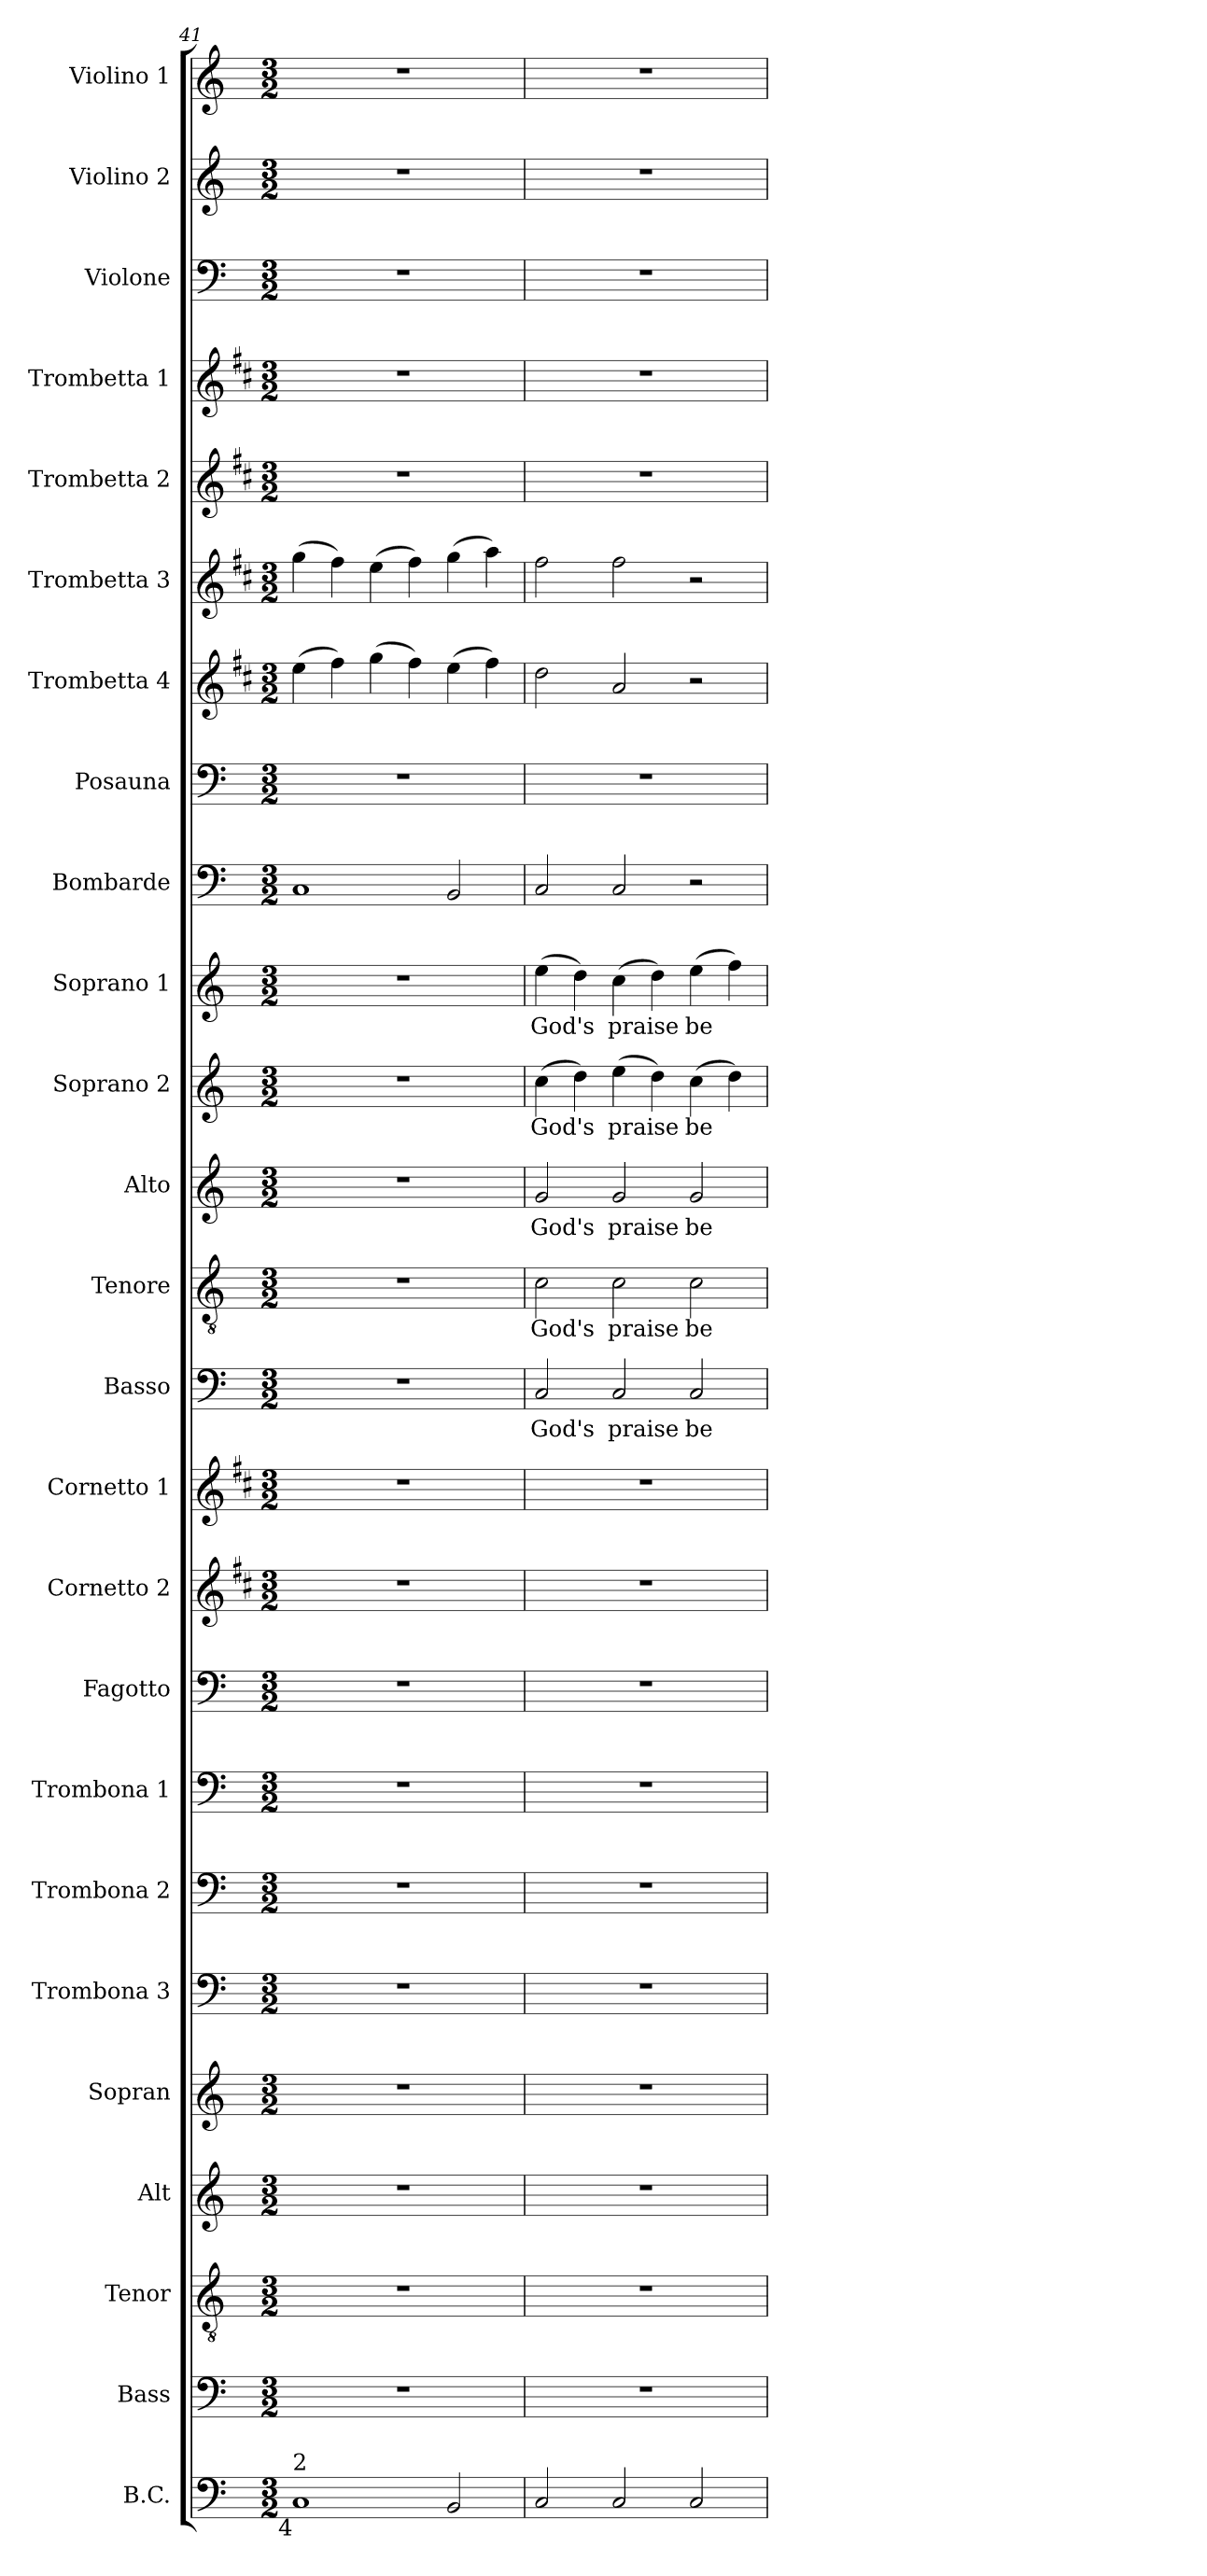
**kern	**kern	**kern	**kern	**kern	**kern	**kern	**kern	**kern	**kern	**kern	**kern	**text	**kern	**text	**kern	**text	**kern	**text	**kern	**text	**kern	**kern	**kern	**kern	**kern	**kern	**kern	**kern	**kern
*part25	*part24	*part23	*part22	*part21	*part20	*part19	*part18	*part17	*part16	*part15	*part14	*part14	*part13	*part13	*part12	*part12	*part11	*part11	*part10	*part10	*part9	*part8	*part7	*part6	*part5	*part4	*part3	*part2	*part1
*staff25	*staff24	*staff23	*staff22	*staff21	*staff20	*staff19	*staff18	*staff17	*staff16	*staff15	*staff14	*staff14	*staff13	*staff13	*staff12	*staff12	*staff11	*staff11	*staff10	*staff10	*staff9	*staff8	*staff7	*staff6	*staff5	*staff4	*staff3	*staff2	*staff1
*I"B.C.	*I"Bass	*I"Tenor	*I"Alt	*I"Sopran	*I"Trombona 3	*I"Trombona 2	*I"Trombona 1	*I"Fagotto	*I"Cornetto 2	*I"Cornetto 1	*I"Basso	*	*I"Tenore	*	*I"Alto	*	*I"Soprano 2	*	*I"Soprano 1	*	*I"Bombarde	*I"Posauna	*I"Trombetta 4	*I"Trombetta 3	*I"Trombetta 2	*I"Trombetta 1	*I"Violone	*I"Violino 2	*I"Violino 1
*I'B.C.	*I'B.	*I'T.	*I'A.	*I'S.	*I'Tbn. 2	*I'Tbn. 2	*I'Tbn. 1	*I'Fag.	*I'Cor. 2	*I'Cor. 1	*I'B.	*	*I'T.	*	*I'A.	*	*I'S.	*	*I'S.	*	*	*	*	*	*	*	*	*I'Vl. 2	*I'Vl. 1
*clefF4	*clefF4	*clefGv2	*clefG2	*clefG2	*clefF4	*clefF4	*clefF4	*clefF4	*clefG2	*clefG2	*clefF4	*	*clefGv2	*	*clefG2	*	*clefG2	*	*clefG2	*	*clefF4	*clefF4	*clefG2	*clefG2	*clefG2	*clefG2	*clefF4	*clefG2	*clefG2
*	*	*ITrd7c12	*	*	*	*	*	*	*ITrd1c2	*ITrd1c2	*	*	*ITrd7c12	*	*	*	*	*	*	*	*	*	*ITrd1c2	*ITrd1c2	*ITrd1c2	*ITrd1c2	*	*	*
*k[]	*k[]	*k[]	*k[]	*k[]	*k[]	*k[]	*k[]	*k[]	*k[]	*k[]	*k[]	*	*k[]	*	*k[]	*	*k[]	*	*k[]	*	*k[]	*k[]	*k[]	*k[]	*k[]	*k[]	*k[]	*k[]	*k[]
*C:	*C:	*C:	*C:	*C:	*C:	*C:	*C:	*C:	*C:	*C:	*C:	*	*C:	*	*C:	*	*C:	*	*C:	*	*C:	*C:	*C:	*C:	*C:	*C:	*C:	*C:	*C:
*M3/2	*M3/2	*M3/2	*M3/2	*M3/2	*M3/2	*M3/2	*M3/2	*M3/2	*M3/2	*M3/2	*M3/2	*	*M3/2	*	*M3/2	*	*M3/2	*	*M3/2	*	*M3/2	*M3/2	*M3/2	*M3/2	*M3/2	*M3/2	*M3/2	*M3/2	*M3/2
=41	=41	=41	=41	=41	=41	=41	=41	=41	=41	=41	=41	=41	=41	=41	=41	=41	=41	=41	=41	=41	=41	=41	=41	=41	=41	=41	=41	=41	=41
!LO:TX:b:rj:t=4	!	!	!	!	!	!	!	!	!	!	!	!	!	!	!	!	!	!	!	!	!	!	!	!	!	!	!	!	!
!LO:TX:t=2	!	!	!	!	!	!	!	!	!	!	!	!	!	!	!	!	!	!	!	!	!	!	!	!	!	!	!	!	!
!	!LO:N:vis=1	!LO:N:vis=1	!LO:N:vis=1	!LO:N:vis=1	!LO:N:vis=1	!LO:N:vis=1	!LO:N:vis=1	!LO:N:vis=1	!LO:N:vis=1	!LO:N:vis=1	!LO:N:vis=1	!	!LO:N:vis=1	!	!LO:N:vis=1	!	!LO:N:vis=1	!	!LO:N:vis=1	!	!	!LO:N:vis=1	!	!	!LO:N:vis=1	!LO:N:vis=1	!LO:N:vis=1	!LO:N:vis=1	!LO:N:vis=1
1Ci	1.r	1.r	1.r	1.r	1.r	1.r	1.r	1.r	1.r	1.r	1.r	.	1.r	.	1.r	.	1.r	.	1.r	.	1Ci	1.r	(4ddi\	(4ffi\	1.r	1.r	1.r	1.r	1.r
.	.	.	.	.	.	.	.	.	.	.	.	.	.	.	.	.	.	.	.	.	.	.	4eei\)	4eei\)	.	.	.	.	.
.	.	.	.	.	.	.	.	.	.	.	.	.	.	.	.	.	.	.	.	.	.	.	(4ffi\	(4ddi\	.	.	.	.	.
.	.	.	.	.	.	.	.	.	.	.	.	.	.	.	.	.	.	.	.	.	.	.	4eei\)	4eei\)	.	.	.	.	.
2BBi/	.	.	.	.	.	.	.	.	.	.	.	.	.	.	.	.	.	.	.	.	2BBi/	.	(4ddi\	(4ffi\	.	.	.	.	.
.	.	.	.	.	.	.	.	.	.	.	.	.	.	.	.	.	.	.	.	.	.	.	4eei\)	4ggi\)	.	.	.	.	.
!!LO:LB:g=z
=42	=42	=42	=42	=42	=42	=42	=42	=42	=42	=42	=42	=42	=42	=42	=42	=42	=42	=42	=42	=42	=42	=42	=42	=42	=42	=42	=42	=42	=42
!	!LO:N:vis=1	!LO:N:vis=1	!LO:N:vis=1	!LO:N:vis=1	!LO:N:vis=1	!LO:N:vis=1	!LO:N:vis=1	!LO:N:vis=1	!LO:N:vis=1	!LO:N:vis=1	!	!	!	!	!	!	!	!	!	!	!	!	!	!	!	!	!	!	!
!	!	!	!	!	!	!	!	!	!	!	!	!LO:LY:b:color=#000000	!	!	!	!	!	!	!	!	!	!	!	!	!	!	!	!	!
!	!	!	!	!	!	!	!	!	!	!	!	!	!	!LO:LY:b:color=#000000	!	!	!	!	!	!	!	!	!	!	!	!	!	!	!
!	!	!	!	!	!	!	!	!	!	!	!	!	!	!	!	!LO:LY:b:color=#000000	!	!	!	!	!	!	!	!	!	!	!	!	!
!	!	!	!	!	!	!	!	!	!	!	!	!	!	!	!	!	!	!LO:LY:b:color=#000000	!	!	!	!	!	!	!	!	!	!	!
!	!	!	!	!	!	!	!	!	!	!	!	!	!	!	!	!	!	!	!	!LO:LY:b:color=#000000	!	!LO:N:vis=1	!	!	!LO:N:vis=1	!LO:N:vis=1	!LO:N:vis=1	!LO:N:vis=1	!LO:N:vis=1
2Ci/	1.r	1.r	1.r	1.r	1.r	1.r	1.r	1.r	1.r	1.r	2Ci/	God's	2Ci\	God's	2gi/	God's	(4cci\	God's	(4eei\	God's	2Ci/	1.r	2cci\	2eei\	1.r	1.r	1.r	1.r	1.r
.	.	.	.	.	.	.	.	.	.	.	.	.	.	.	.	.	4ddi\)	.	4ddi\)	.	.	.	.	.	.	.	.	.	.
!	!	!	!	!	!	!	!	!	!	!	!	!LO:LY:b:color=#000000	!	!	!	!	!	!	!	!	!	!	!	!	!	!	!	!	!
!	!	!	!	!	!	!	!	!	!	!	!	!	!	!LO:LY:b:color=#000000	!	!	!	!	!	!	!	!	!	!	!	!	!	!	!
!	!	!	!	!	!	!	!	!	!	!	!	!	!	!	!	!LO:LY:b:color=#000000	!	!	!	!	!	!	!	!	!	!	!	!	!
!	!	!	!	!	!	!	!	!	!	!	!	!	!	!	!	!	!	!LO:LY:b:color=#000000	!	!	!	!	!	!	!	!	!	!	!
!	!	!	!	!	!	!	!	!	!	!	!	!	!	!	!	!	!	!	!	!LO:LY:b:color=#000000	!	!	!	!	!	!	!	!	!
2Ci/	.	.	.	.	.	.	.	.	.	.	2Ci/	praise	2Ci\	praise	2gi/	praise	(4eei\	praise	(4cci\	praise	2Ci/	.	2gi/	2eei\	.	.	.	.	.
.	.	.	.	.	.	.	.	.	.	.	.	.	.	.	.	.	4ddi\)	.	4ddi\)	.	.	.	.	.	.	.	.	.	.
!	!	!	!	!	!	!	!	!	!	!	!	!LO:LY:b:color=#000000	!	!	!	!	!	!	!	!	!	!	!	!	!	!	!	!	!
!	!	!	!	!	!	!	!	!	!	!	!	!	!	!LO:LY:b:color=#000000	!	!	!	!	!	!	!	!	!	!	!	!	!	!	!
!	!	!	!	!	!	!	!	!	!	!	!	!	!	!	!	!LO:LY:b:color=#000000	!	!	!	!	!	!	!	!	!	!	!	!	!
!	!	!	!	!	!	!	!	!	!	!	!	!	!	!	!	!	!	!LO:LY:b:color=#000000	!	!	!	!	!	!	!	!	!	!	!
!	!	!	!	!	!	!	!	!	!	!	!	!	!	!	!	!	!	!	!	!LO:LY:b:color=#000000	!	!	!	!	!	!	!	!	!
2Ci/	.	.	.	.	.	.	.	.	.	.	2Ci/	be	2Ci\	be	2gi/	be	(4cci\	be	(4eei\	be	2r	.	2r	2r	.	.	.	.	.
.	.	.	.	.	.	.	.	.	.	.	.	.	.	.	.	.	4ddi\)	.	4ffi\)	.	.	.	.	.	.	.	.	.	.
=	=	=	=	=	=	=	=	=	=	=	=	=	=	=	=	=	=	=	=	=	=	=	=	=	=	=	=	=	=
*-	*-	*-	*-	*-	*-	*-	*-	*-	*-	*-	*-	*-	*-	*-	*-	*-	*-	*-	*-	*-	*-	*-	*-	*-	*-	*-	*-	*-	*-
